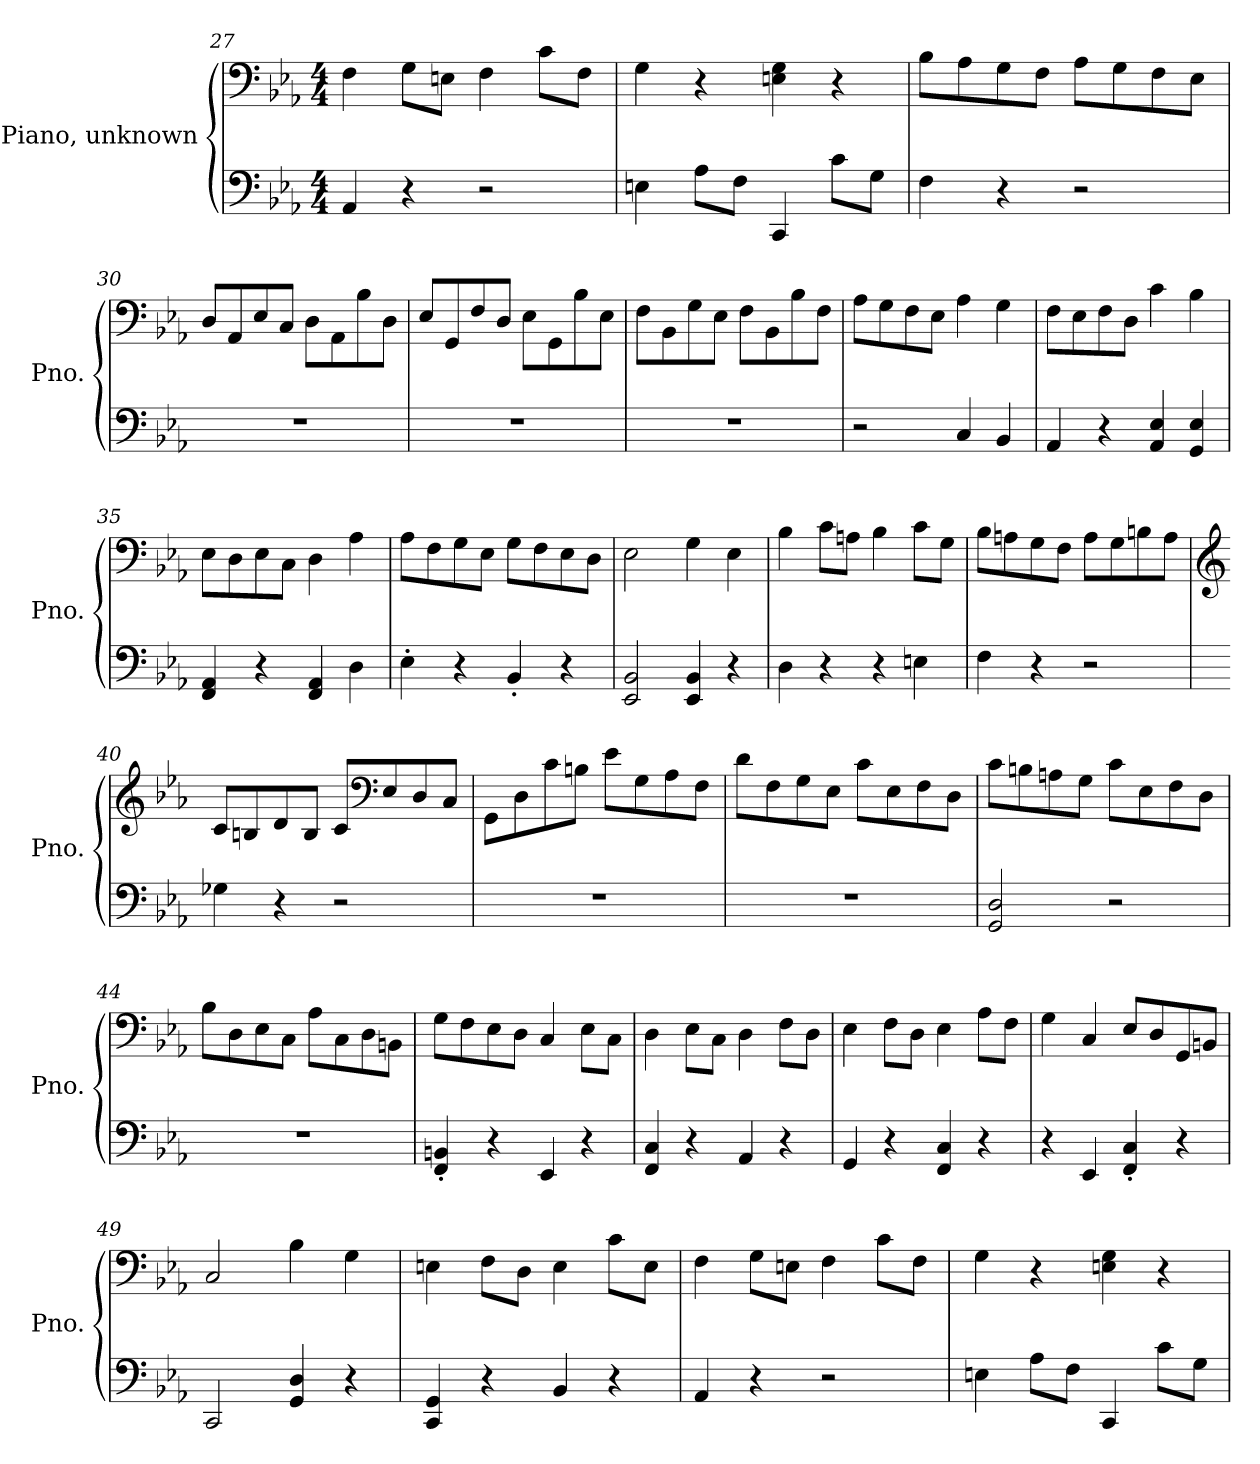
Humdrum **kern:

**kern	**kern
*part1	*part1
*staff2	*staff1
*I"Piano, unknown	*
*I'Pno.	*
*clefF4	*clefF4
*k[b-e-a-]	*k[b-e-a-]
*M4/4	*M4/4
=27	=27
4AA-/	4F\
4r	8G\L
.	8En\J
2r	4F\
.	8c\L
.	8F\J
=28	=28
4En\	4G\
8A-\L	4r
8F\J	.
4CC/	4En\ 4G\
8c\L	4r
8G\J	.
=29	=29
4F\	8B-\L
.	8A-\
4r	8G\
.	8F\J
2r	8A-\L
.	8G\
.	8F\
.	8E-\J
!!LO:PB:g=z
=30	=30
1r	8D/L
.	8AA-/
.	8E-/
.	8C/J
.	8D\L
.	8AA-\
.	8B-\
.	8D\J
=31	=31
1r	8E-/L
.	8GG/
.	8F/
.	8D/J
.	8E-\L
.	8GG\
.	8B-\
.	8E-\J
=32	=32
1r	8F\L
.	8BB-\
.	8G\
.	8E-\J
.	8F\L
.	8BB-\
.	8B-\
.	8F\J
=33	=33
2r	8A-\L
.	8G\
.	8F\
.	8E-\J
4C/	4A-\
4BB-/	4G\
=34	=34
4AA-/	8F\L
.	8E-\
4r	8F\
.	8D\J
4AA-/ 4E-/	4c\
4GG/ 4E-/	4B-\
!!LO:LB:g=z
=35	=35
4FF/ 4AA-/	8E-\L
.	8D\
4r	8E-\
.	8C\J
4FF/ 4AA-/	4D\
4D\	4A-\
=36	=36
4E-'\	8A-\L
.	8F\
4r	8G\
.	8E-\J
4BB-'/	8G\L
.	8F\
4r	8E-\
.	8D\J
=37	=37
2EE-/ 2BB-/	2E-\
4EE-/ 4BB-/	4G\
4r	4E-\
=38	=38
4D\	4B-\
4r	8c\L
.	8An\J
4r	4B-\
4En\	8c\L
.	8G\J
=39	=39
4F\	8B-\L
.	8An\
4r	8G\
.	8F\J
2r	8A\L
.	8G\
.	8Bn\
.	8A\J
!!LO:LB:g=z
=40	=40
*	*clefG2
4G-X\	8c/L
.	8Bn/
4r	8d/
.	8B/J
2r	8c/L
*	*clefF4
.	8E-/
.	8D/
.	8C/J
=41	=41
1r	8GG\L
.	8D\
.	8c\
.	8Bn\J
.	8e-\L
.	8G\
.	8A-\
.	8F\J
=42	=42
1r	8d\L
.	8F\
.	8G\
.	8E-\J
.	8c\L
.	8E-\
.	8F\
.	8D\J
=43	=43
2GG/ 2D/	8c\L
.	8Bn\
.	8An\
.	8G\J
2r	8c\L
.	8E-\
.	8F\
.	8D\J
!!LO:LB:g=z
=44	=44
1r	8B-\L
.	8D\
.	8E-\
.	8C\J
.	8A-\L
.	8C\
.	8D\
.	8BBn\J
=45	=45
4FF/' 4BBn/'	8G\L
.	8F\
4r	8E-\
.	8D\J
4EE-/	4C/
4r	8E-\L
.	8C\J
=46	=46
4FF/ 4C/	4D\
4r	8E-\L
.	8C\J
4AA-/	4D\
4r	8F\L
.	8D\J
=47	=47
4GG/	4E-\
4r	8F\L
.	8D\J
4FF/ 4C/	4E-\
4r	8A-\L
.	8F\J
=48	=48
4r	4G\
4EE-/	4C/
4FF/' 4C/'	8E-/L
.	8D/
4r	8GG/
.	8BBn/J
=49	=49
2CC/	2C/
4GG/ 4D/	4B-\
4r	4G\
!!LO:LB:g=z
=50	=50
4CC/ 4GG/	4En\
4r	8F\L
.	8D\J
4BB-/	4E\
4r	8c\L
.	8E\J
=51	=51
4AA-/	4F\
4r	8G\L
.	8En\J
2r	4F\
.	8c\L
.	8F\J
=52	=52
4En\	4G\
8A-\L	4r
8F\J	.
4CC/	4En\ 4G\
8c\L	4r
8G\J	.
=	=
*-	*-
